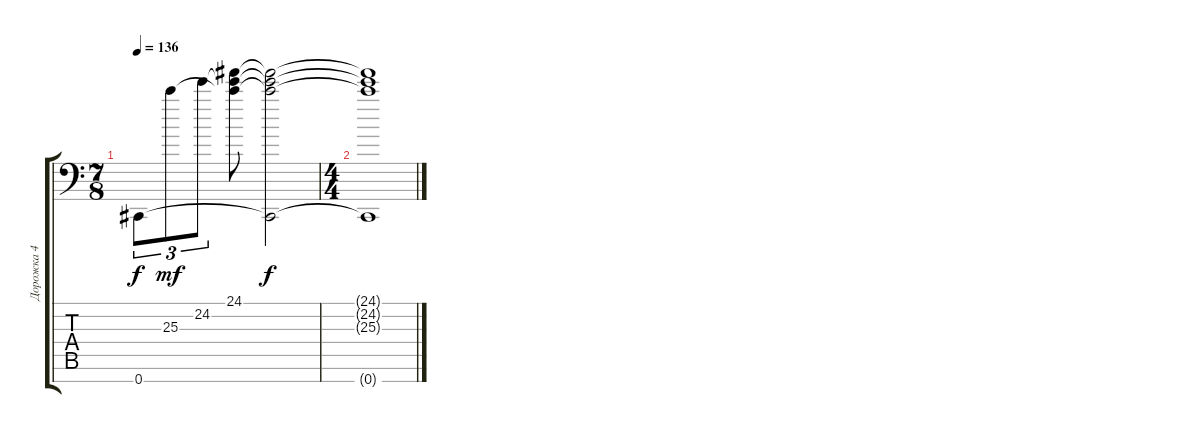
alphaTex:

\track ("Дорожка 4" "Дорожка 4") {instrument distortionguitar}
\staff {score tabs}
\tuning (Ab3 E3 B2 Gb2 Db2 A1 Db1) {hide}
\ts (7 8)
\tempo 136
\clef f4
\ks c
0.7.8{tu (3 2) dy f} 25.3.8{tu (3 2) dy mf} 24.2.8{tu (3 2)} (24.1 24.2{t} 25.3{t}).8 (24.1{t} 24.2{t} 25.3{t} 0.7{t}).2{dy f} |
\ts (4 4)
(24.1{t} 24.2{t} 25.3{t} 0.7{t}).1
